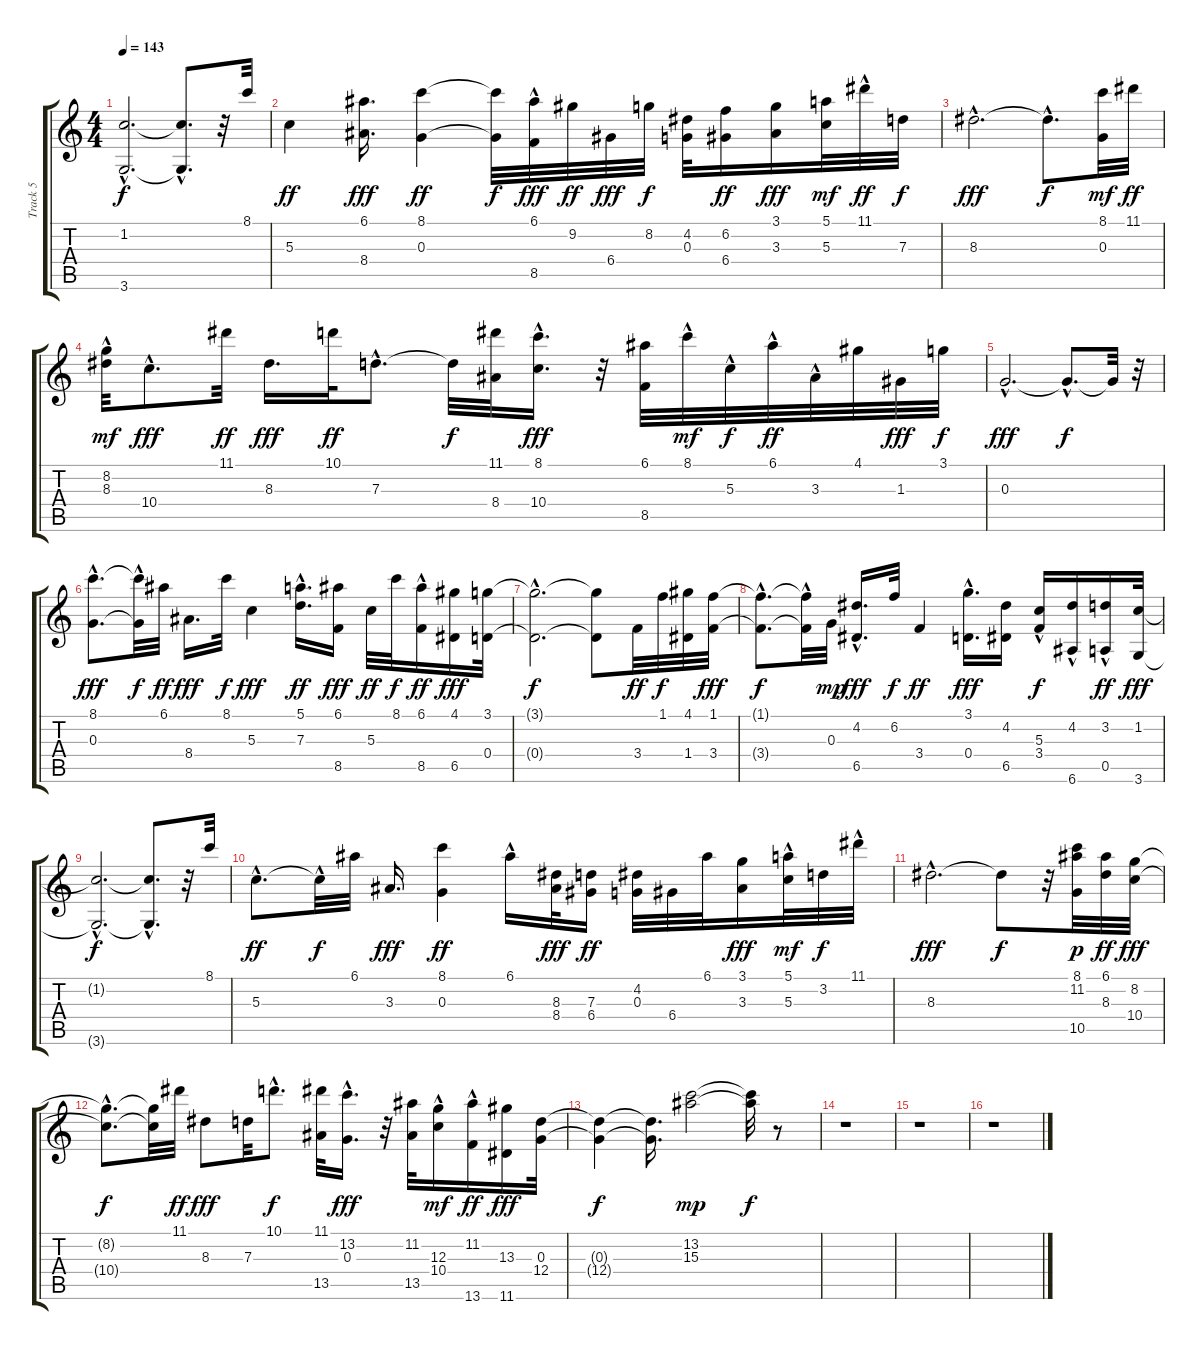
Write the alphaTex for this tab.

\track ("Track 5" "Track 5") {instrument distortionguitar}
\staff {score tabs}
\tuning (E4 B3 G3 D3 A2 E2) {hide}
\ts (4 4)
\tempo 143
\clef g2
\ks c
(1.2{hac t} 3.6{hac t}).2{d dy f} (1.2{t} 3.6{hac t}).8{d} r.32 8.1.32 |
5.3.4{dy ff} (6.1 8.4).16{d dy fff} (8.1 0.3).4{dy ff} (8.1{t} 0.3{t}).32{dy f} (6.1 8.5{hac}).32{dy fff} 9.2.32{dy ff} 6.4.32{dy fff} 8.2.32{dy f} (4.2 0.3).32 (6.2 6.4).16{dy ff} (3.1 3.3).16{dy fff} (5.1 5.3).32{dy mf} 11.1{hac}.32{dy ff} 7.3.32{dy f} |
8.3{hac}.2{d dy fff} 8.3{hac t}.8{d dy f} (8.1 0.3).32{dy mf} 11.1.32{dy ff} |
(8.2{hac} 8.3).32{dy mf} 10.4{hac}.8{d dy fff} 11.1.32{dy ff} 8.3.16{d dy fff} 10.1.32{dy ff} 7.3{hac}.8{d} 7.3{t}.32{dy f} (11.1 8.4).32 (8.1{hac} 10.4{hac}).16{d dy fff} r.32 (6.1 8.5).32 8.1{hac}.32{dy mf} 5.3{hac}.32{dy f} 6.1{hac}.32{dy ff} 3.3{hac}.32 4.1.32 1.3.32{dy fff} 3.1.32{dy f} |
0.3{hac}.2{d dy fff} 0.3{hac t}.8{d dy f} 0.3{t}.32 r.32 |
(8.1{hac} 0.3{hac}).8{d dy fff} (8.1{hac t} 0.3{hac t}).32{dy f} 6.1.32{dy ff} 8.4.16{d dy fff} 8.1.32{dy f} 5.3.4{dy fff} (5.1{hac} 7.3{hac}).16{d dy ff} (6.1 8.5).16{dy fff} 5.3.32{dy ff} 8.1.32{dy f} (6.1{hac} 8.5{hac}).16{dy ff} (4.1 6.5).16{dy fff} (3.1 0.4).32 |
(3.1{hac t} 0.4{hac t}).2{d dy f} (3.1{t} 0.4{t}).8 3.4.32{dy ff} 1.1.32{dy f} (4.1 1.4).32 (1.1 3.4).32{dy fff} |
(1.1{hac t} 3.4{hac t}).8{d dy f} (1.1{hac t} 3.4{hac t}).32 0.3.32{dy mp} (4.2{hac} 6.5).16{d dy fff} 6.2.32{dy f} 3.4.4{dy ff} (3.1{hac} 0.4{hac}).16{d dy fff} (4.2 6.5).16 (5.3{hac} 3.4).16{dy f} (4.2{hac} 6.6{hac}).16 (3.2 0.5{hac}).16{dy ff} (1.2 3.6).32{dy fff} |
(1.2{hac t} 3.6{hac t}).2{d dy f} (1.2{hac t} 3.6{hac t}).8{d} r.32 8.1.32 |
5.3{hac}.8{d dy ff} 5.3{hac t}.32{dy f} 6.1.32 3.3.16{d dy fff} (8.1 0.3).4{dy ff} 6.1{hac}.16 (8.3 8.4).32{dy fff} (7.3 6.4).16{dy ff} (4.2 0.3).32 6.4.32 6.1.32 (3.1 3.3).16{dy fff} (5.1 5.3{hac}).32{dy mf} 3.2.32{dy f} 11.1{hac}.32 |
8.3{hac}.2{d dy fff} 8.3{t}.8{dy f} r.32 (8.1 11.2 10.5).32{dy p} (6.1 8.3).32{dy ff} (8.2 10.4).32{dy fff} |
(8.2{hac t} 10.4{hac t}).8{d dy f} (8.2{t} 10.4{t}).32 11.1.32{dy ff} 8.3.8{dy fff} 7.3.32 10.1{hac}.8{d dy f} (11.1 13.5).32 (13.2{hac} 0.3{hac}).16{d dy fff} r.32 (11.2 13.5).32 (12.3{hac} 10.4).16{dy mf} (11.2{hac} 13.6{hac}).16{dy ff} (13.3 11.6).16{dy fff} (0.3 12.4).32 |
(0.3{t} 12.4{t}).4{dy f} (0.3{t} 12.4{t}).16{d} (13.2 15.3).2{dy mp} (13.2{t} 15.3{t}).32{dy f} r.8 |
r.1 |
r.1 |
r.1
